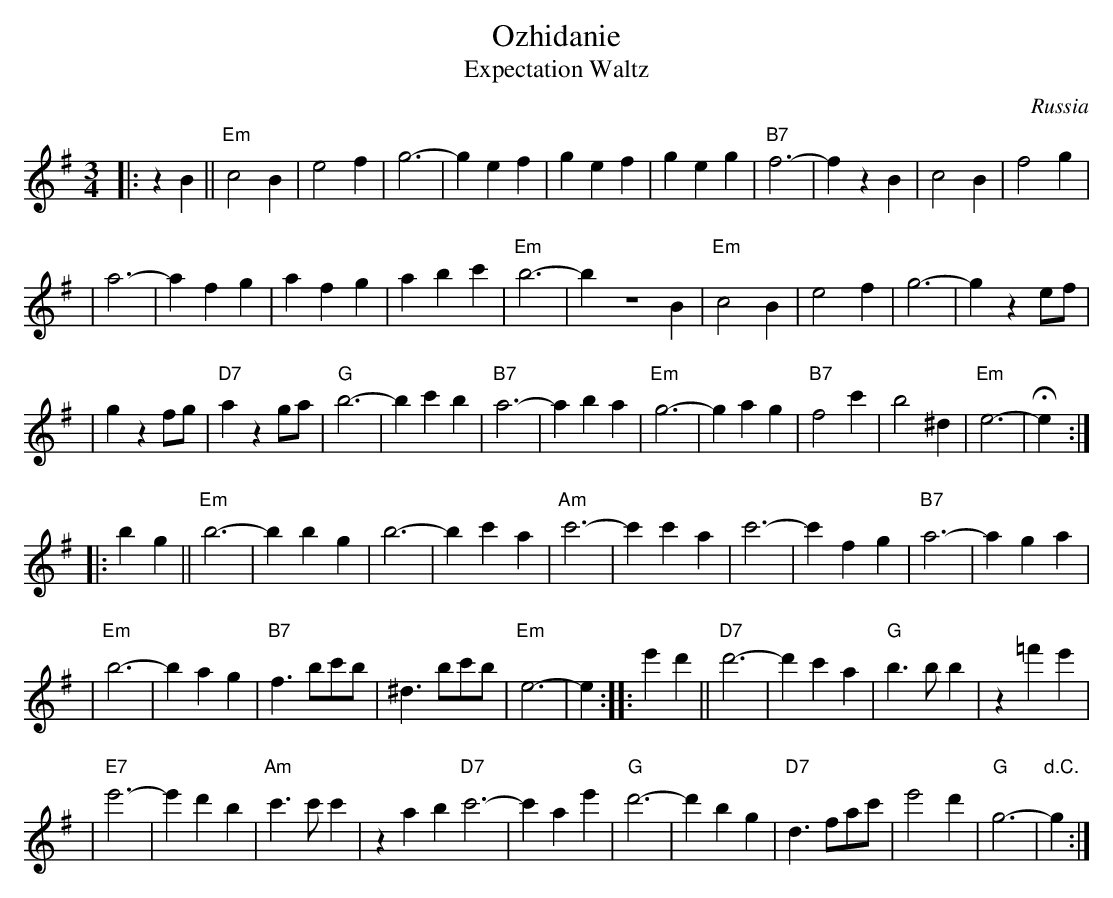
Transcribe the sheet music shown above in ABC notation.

X:1
T: Ozhidanie
T: Expectation Waltz
O: Russia
M: 3/4
L: 1/4
K: Em
|: z B || "Em"c2 B | e2 f | g3- | g e f | g e f | g e g | "B7"f3- | f z B | c2 B | f2 g |
| a3- | a f g | a f g | a b c' | "Em"b3- | b Z B | "Em"c2 B | e2 f | g3- | g z e/f/ |
| g z f/g/ | "D7"a z g/a/ | "G"b3- | b c' b | "B7"a3- | a b a | "Em"g3- | g a g | "B7"f2 c' | b2 ^d | "Em"e3- | He :|
|: b g || "Em"b3- | b b g | b3- | b c' a | "Am"c'3- | c' c' a | c'3- | c' f g | "B7"a3- | a g a |
| "Em"b3- | b a g | "B7"f> bc'/b/ | ^d> bc'/b/ | "Em"e3- | e :| \
|: e' d' || "D7"d'3- | d' c' a |"G"b> b b | z =f' e' |
|"E7"e'3- | e' d' b | "Am"c'> c' c' | z a b "D7"c'3- | c' a e' | "G"d'3- | d' b g | "D7"d> fa/c'/ | e'2 d' | "G"g3- | "d.C."g :|
